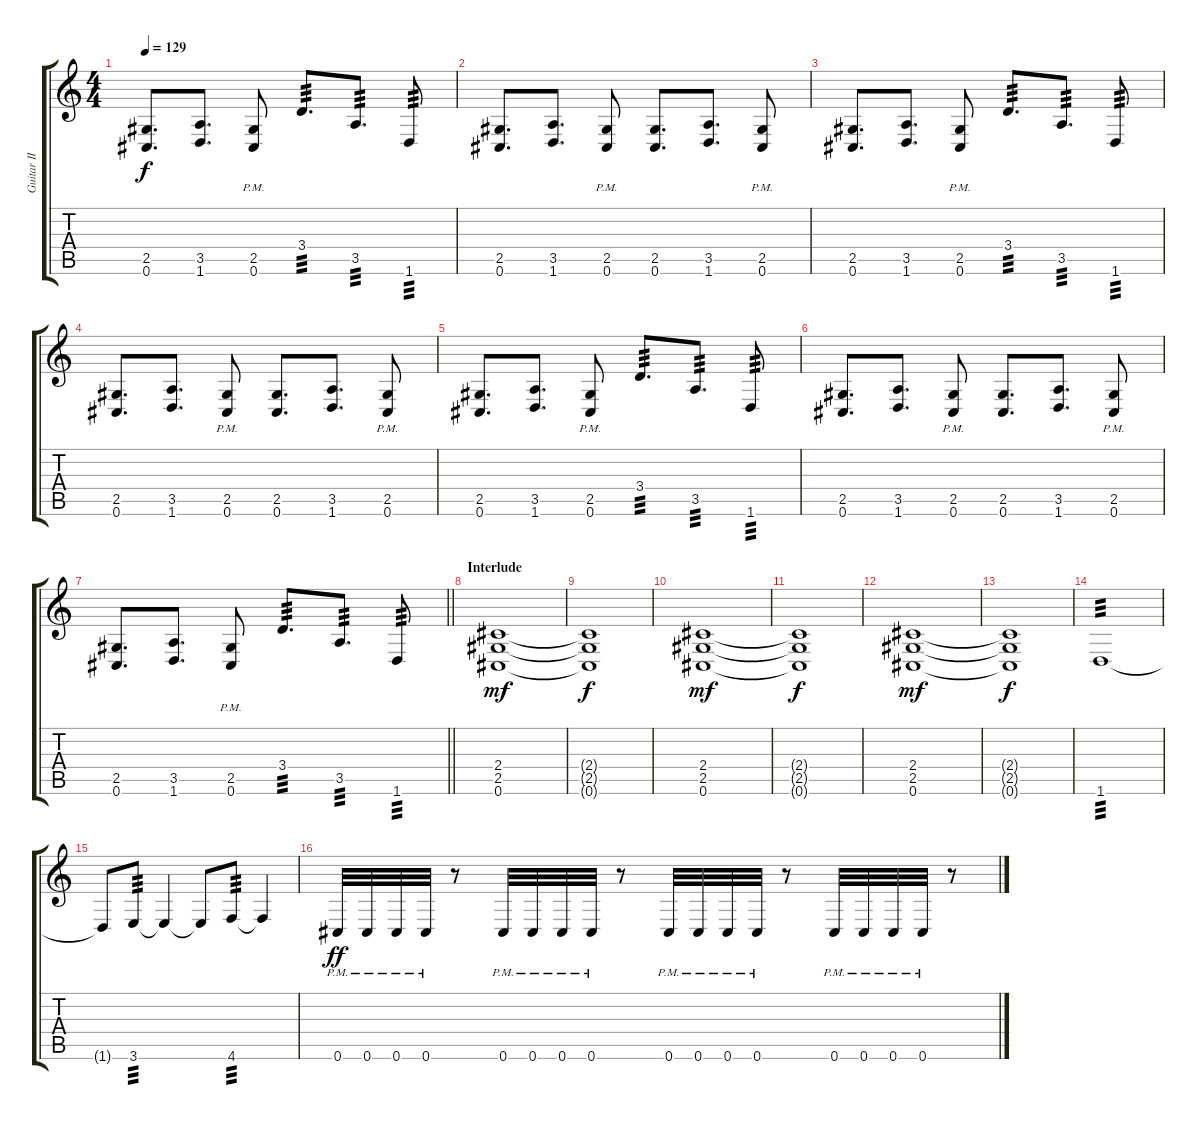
\track ("Guitar II" "Guitar II") {instrument distortionguitar}
\staff {score tabs}
\tuning (Db4 Ab3 E3 B2 Gb2 Db2) {hide}
\ts (4 4)
\tempo 129
\clef g2
\ks c
(2.5 0.6).8{d dy f} (3.5 1.6).8{d} (2.5{pm} 0.6{pm}).8 3.4.8{d tp 3} 3.5.8{d tp 3} 1.6.8{tp 3} |
(2.5 0.6).8{d} (3.5 1.6).8{d} (2.5{pm} 0.6{pm}).8 (2.5 0.6).8{d} (3.5 1.6).8{d} (2.5{pm} 0.6{pm}).8 |
(2.5 0.6).8{d} (3.5 1.6).8{d} (2.5{pm} 0.6{pm}).8 3.4.8{d tp 3} 3.5.8{d tp 3} 1.6.8{tp 3} |
(2.5 0.6).8{d} (3.5 1.6).8{d} (2.5{pm} 0.6{pm}).8 (2.5 0.6).8{d} (3.5 1.6).8{d} (2.5{pm} 0.6{pm}).8 |
(2.5 0.6).8{d} (3.5 1.6).8{d} (2.5{pm} 0.6{pm}).8 3.4.8{d tp 3} 3.5.8{d tp 3} 1.6.8{tp 3} |
(2.5 0.6).8{d} (3.5 1.6).8{d} (2.5{pm} 0.6{pm}).8 (2.5 0.6).8{d} (3.5 1.6).8{d} (2.5{pm} 0.6{pm}).8 |
\barLineRight lightlight
(2.5 0.6).8{d} (3.5 1.6).8{d} (2.5{pm} 0.6{pm}).8 3.4.8{d tp 3} 3.5.8{d tp 3} 1.6.8{tp 3} |
\section ("" "Interlude ")
(2.4 2.5 0.6).1{dy mf} |
(2.4{t} 2.5{t} 0.6{t}).1{dy f} |
(2.4 2.5 0.6).1{dy mf} |
(2.4{t} 2.5{t} 0.6{t}).1{dy f} |
(2.4 2.5 0.6).1{dy mf} |
(2.4{t} 2.5{t} 0.6{t}).1{dy f} |
1.6.1{tp 3} |
1.6{t}.8 3.6.8{tp 3} 3.6{t}.4 3.6{t}.8 4.6.8{tp 3} 4.6{t}.4 |
0.6{pm}.32{dy ff} 0.6{pm}.32 0.6{pm}.32 0.6{pm}.32 r.8 0.6{pm}.32 0.6{pm}.32 0.6{pm}.32 0.6{pm}.32 r.8 0.6{pm}.32 0.6{pm}.32 0.6{pm}.32 0.6{pm}.32 r.8 0.6{pm}.32 0.6{pm}.32 0.6{pm}.32 0.6{pm}.32 r.8
